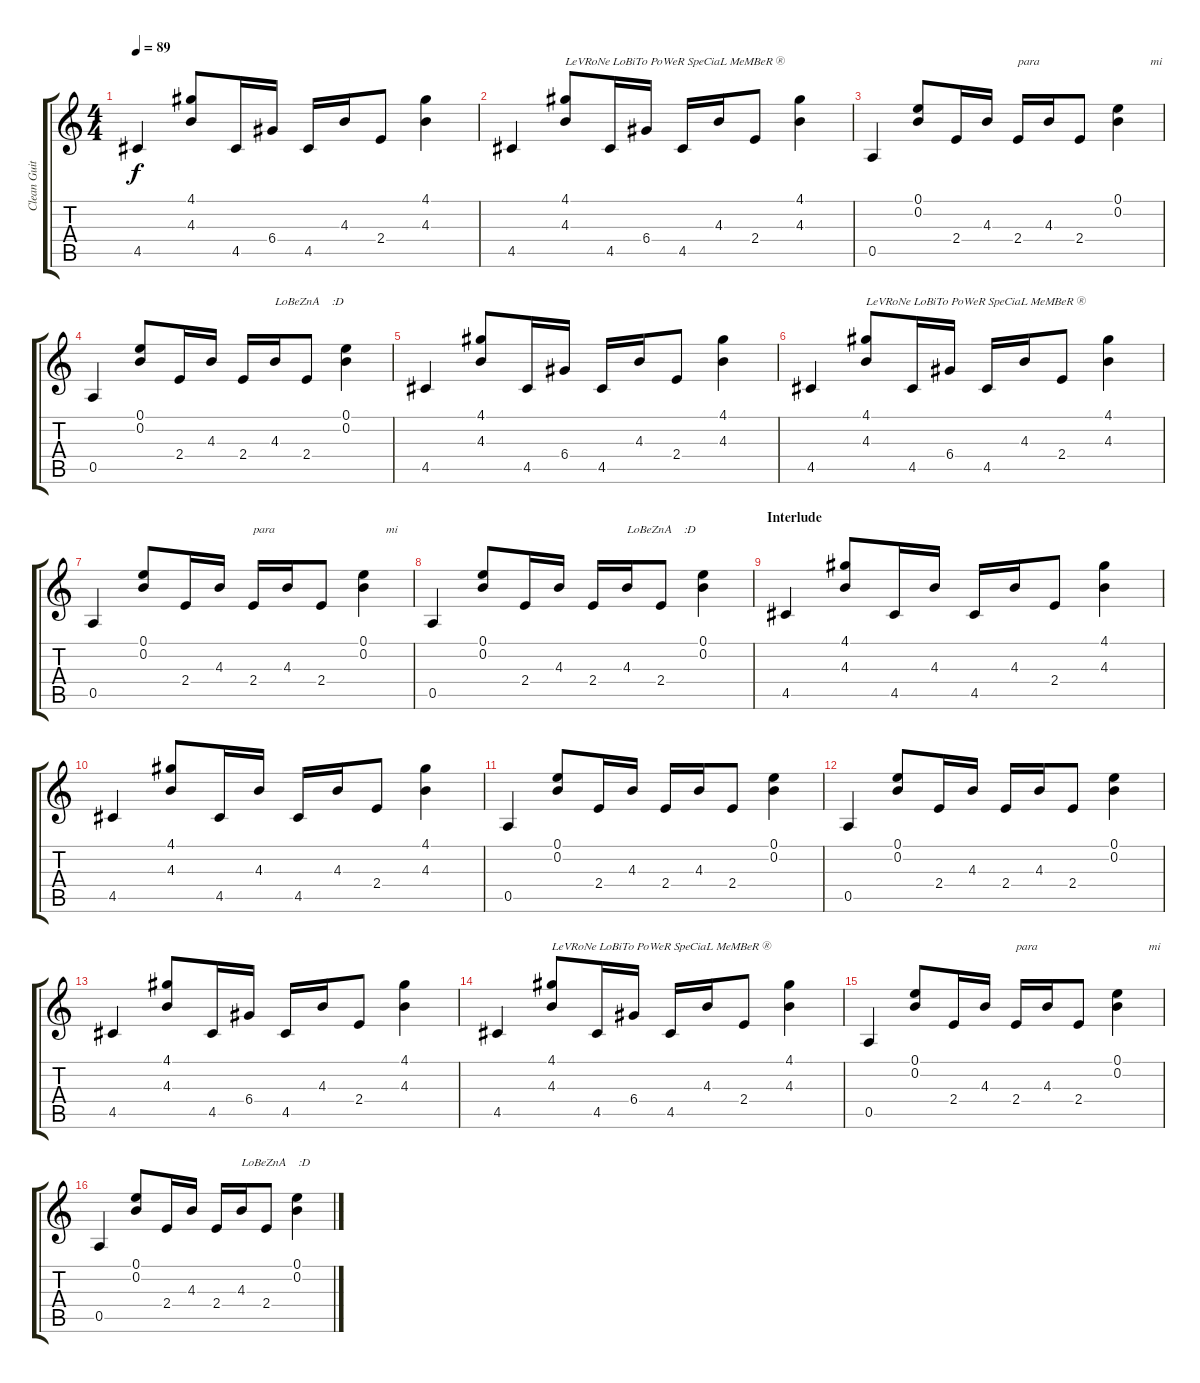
\track ("Clean Guitar" "Clean Guit") {instrument electricguitarclean}
\staff {score tabs}
\tuning (E4 B3 G3 D3 A2 E2) {hide}
\ts (4 4)
\tempo 89
\clef g2
\ks c
4.5.4{dy f} (4.1 4.3).8 4.5.16 6.4.16 4.5.16 4.3.16 2.4.8 (4.1 4.3).4 |
4.5.4 (4.1 4.3).8{txt "LeVRoNe LoBiTo PoWeR SpeCiaL MeMBeR ®"} 4.5.16 6.4.16 4.5.16 4.3.16 2.4.8 (4.1 4.3).4 |
0.5.4 (0.1 0.2).8 2.4.16 4.3.16 2.4.16{txt "para                                     mi"} 4.3.16 2.4.8 (0.1 0.2).4 |
0.5.4 (0.1 0.2).8 2.4.16 4.3.16 2.4.16 4.3.16{txt "LoBeZnA    :D"} 2.4.8 (0.1 0.2).4 |
4.5.4 (4.1 4.3).8 4.5.16 6.4.16 4.5.16 4.3.16 2.4.8 (4.1 4.3).4 |
4.5.4 (4.1 4.3).8{txt "LeVRoNe LoBiTo PoWeR SpeCiaL MeMBeR ®"} 4.5.16 6.4.16 4.5.16 4.3.16 2.4.8 (4.1 4.3).4 |
0.5.4 (0.1 0.2).8 2.4.16 4.3.16 2.4.16{txt "para                                     mi"} 4.3.16 2.4.8 (0.1 0.2).4 |
0.5.4 (0.1 0.2).8 2.4.16 4.3.16 2.4.16 4.3.16{txt "LoBeZnA    :D"} 2.4.8 (0.1 0.2).4 |
\section ("" "Interlude")
4.5.4 (4.1 4.3).8 4.5.16 4.3.16 4.5.16 4.3.16 2.4.8 (4.1 4.3).4 |
4.5.4 (4.1 4.3).8 4.5.16 4.3.16 4.5.16 4.3.16 2.4.8 (4.1 4.3).4 |
0.5.4 (0.1 0.2).8 2.4.16 4.3.16 2.4.16 4.3.16 2.4.8 (0.1 0.2).4 |
0.5.4 (0.1 0.2).8{txt ""} 2.4.16 4.3.16 2.4.16 4.3.16 2.4.8 (0.1 0.2).4 |
4.5.4 (4.1 4.3).8 4.5.16 6.4.16 4.5.16 4.3.16 2.4.8 (4.1 4.3).4 |
4.5.4 (4.1 4.3).8{txt "LeVRoNe LoBiTo PoWeR SpeCiaL MeMBeR ®"} 4.5.16 6.4.16 4.5.16 4.3.16 2.4.8 (4.1 4.3).4 |
0.5.4 (0.1 0.2).8 2.4.16 4.3.16 2.4.16{txt "para                                     mi"} 4.3.16 2.4.8 (0.1 0.2).4 |
0.5.4 (0.1 0.2).8 2.4.16 4.3.16 2.4.16 4.3.16{txt "LoBeZnA    :D"} 2.4.8 (0.1 0.2).4
